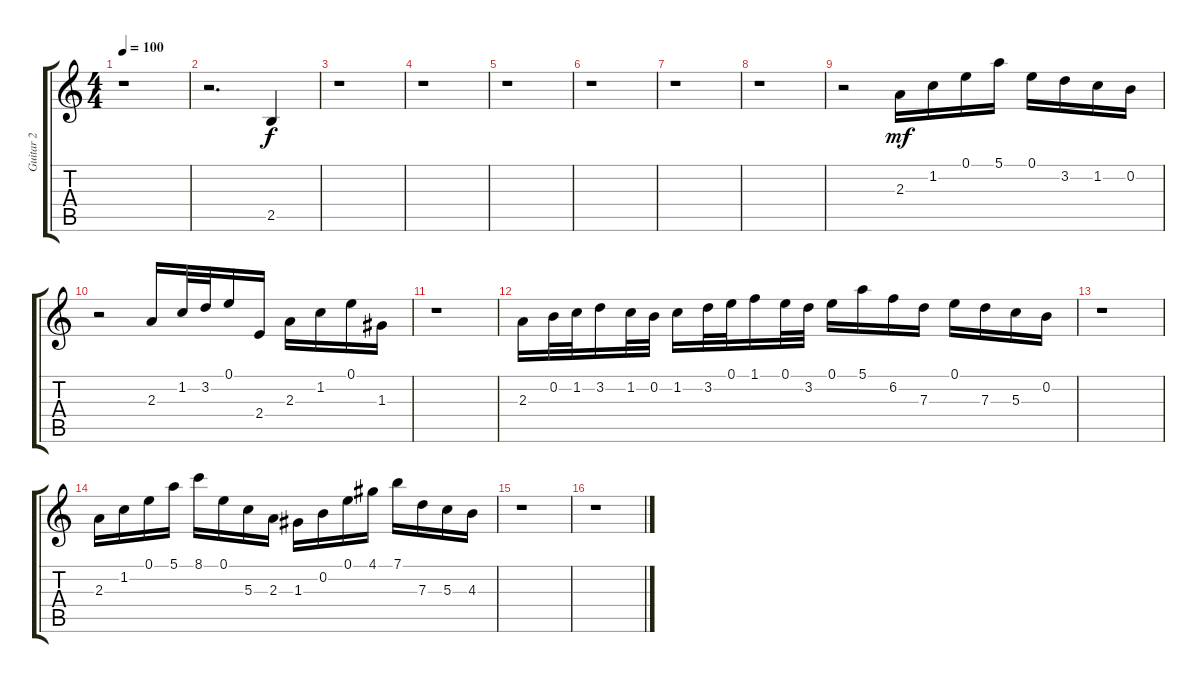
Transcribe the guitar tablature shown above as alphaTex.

\track ("Guitar 2" "Guitar 2") {instrument acousticguitarnylon}
\staff {score tabs}
\tuning (E4 B3 G3 D3 A2 E2) {hide}
\ts (4 4)
\tempo 100
\clef g2
\ks c
r.1{dy mf} |
r.2{d} 2.5.4{dy f} |
r.1 |
r.1 |
r.1 |
r.1 |
r.1 |
r.1 |
r.2 2.3.16{dy mf} 1.2.16 0.1.16 5.1.16 0.1.16 3.2.16 1.2.16 0.2.16 |
r.2 2.3.16 1.2.32 3.2.32 0.1.16 2.4.16 2.3.16 1.2.16 0.1.16 1.3.16 |
r.1 |
2.3.16 0.2.32 1.2.32 3.2.16 1.2.32 0.2.32 1.2.16 3.2.32 0.1.32 1.1.16 0.1.32 3.2.32 0.1.16 5.1.16 6.2.16 7.3.16 0.1.16 7.3.16 5.3.16 0.2.16 |
r.1 |
2.3.16 1.2.16 0.1.16 5.1.16 8.1.16 0.1.16 5.3.16 2.3.16 1.3.16 0.2.16 0.1.16 4.1.16 7.1.16 7.3.16 5.3.16 4.3.16 |
r.1 |
r.1
